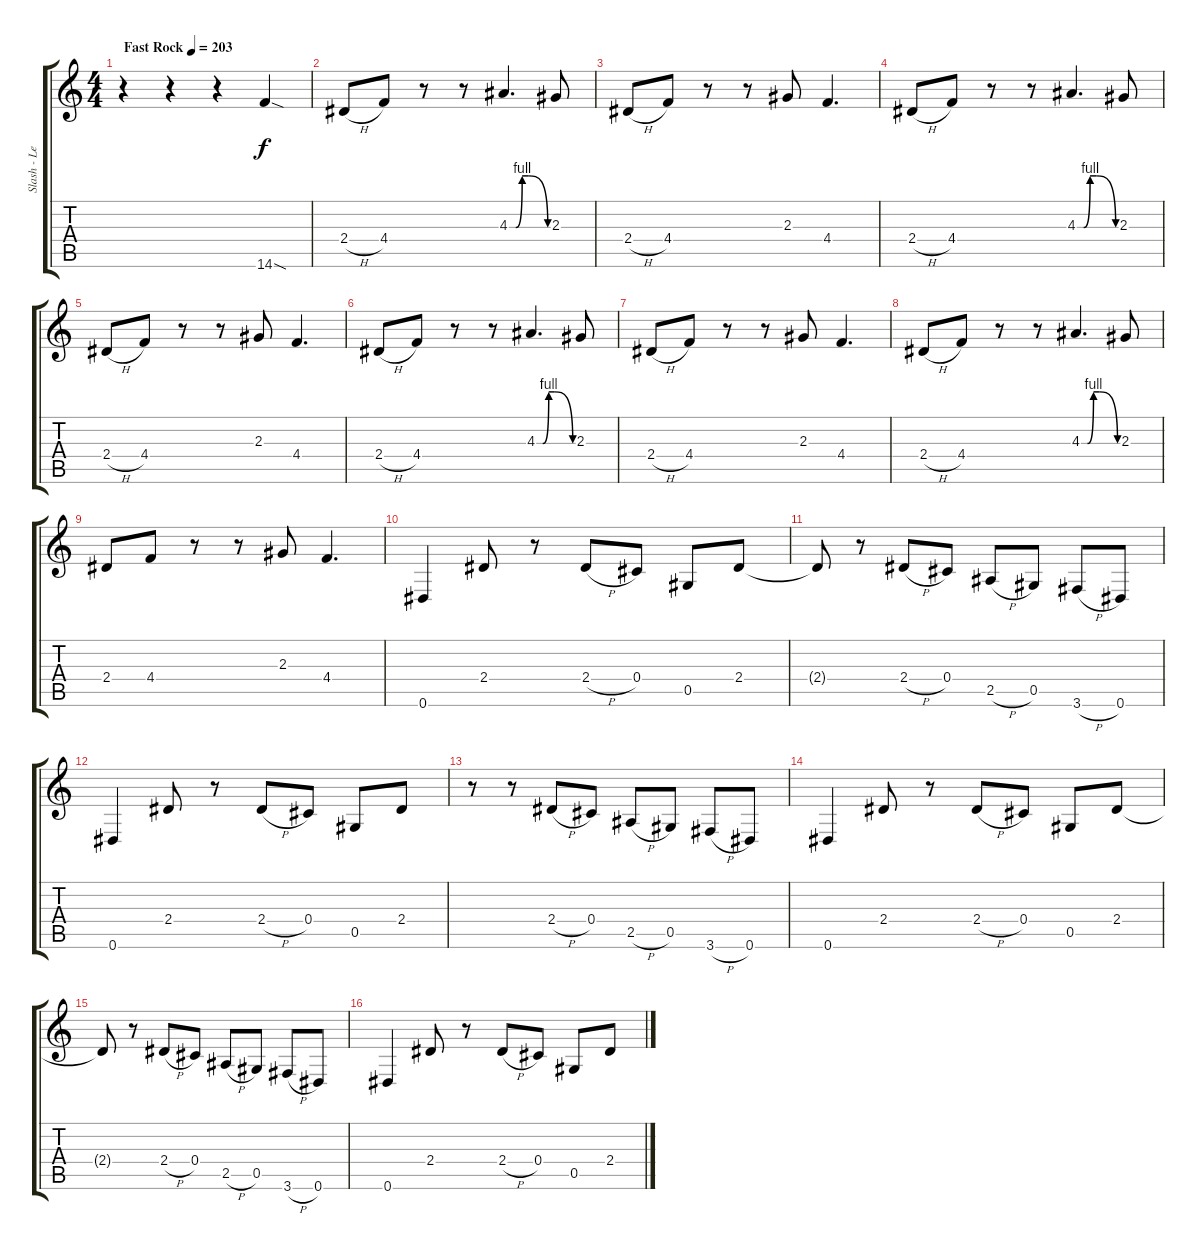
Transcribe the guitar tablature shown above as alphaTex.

\track ("Slash - Lead" "Slash - Le") {instrument overdrivenguitar}
\staff {score tabs}
\tuning (Eb4 Bb3 Gb3 Db3 Ab2 Eb2) {hide}
\ts (4 4)
\tempo (203 "Fast Rock")
\clef g2
\ks c
r.4{dy f instrument overdrivenguitar} r.4 r.4 14.6{sod}.4 |
2.4{h}.8 4.4.8 r.8 r.8 4.3{be (custom 0 0 10 0 20 4 30 4 60 0)}.4{d} 2.3.8 |
2.4{h}.8 4.4.8 r.8 r.8 2.3.8 4.4.4{d} |
2.4{h}.8 4.4.8 r.8 r.8 4.3{be (custom 0 0 10 0 20 4 30 4 60 0)}.4{d} 2.3.8 |
2.4{h}.8 4.4.8 r.8 r.8 2.3.8 4.4.4{d} |
2.4{h}.8 4.4.8 r.8 r.8 4.3{be (custom 0 0 10 0 20 4 30 4 60 0)}.4{d} 2.3.8 |
2.4{h}.8 4.4.8 r.8 r.8 2.3.8 4.4.4{d} |
2.4{h}.8 4.4.8 r.8 r.8 4.3{be (custom 0 0 10 0 20 4 30 4 60 0)}.4{d} 2.3.8 |
2.4.8 4.4.8 r.8 r.8 2.3.8 4.4.4{d} |
0.6.4 2.4.8 r.8 2.4{h}.8 0.4.8 0.5.8 2.4.8 |
2.4{t}.8 r.8 2.4{h}.8 0.4.8 2.5{h}.8 0.5.8 3.6{h}.8 0.6.8 |
0.6.4 2.4.8 r.8 2.4{h}.8 0.4.8 0.5.8 2.4.8 |
r.8 r.8 2.4{h}.8 0.4.8 2.5{h}.8 0.5.8 3.6{h}.8 0.6.8 |
0.6.4 2.4.8 r.8 2.4{h}.8 0.4.8 0.5.8 2.4.8 |
2.4{t}.8 r.8 2.4{h}.8 0.4.8 2.5{h}.8 0.5.8 3.6{h}.8 0.6.8 |
0.6.4 2.4.8 r.8 2.4{h}.8 0.4.8 0.5.8 2.4.8
